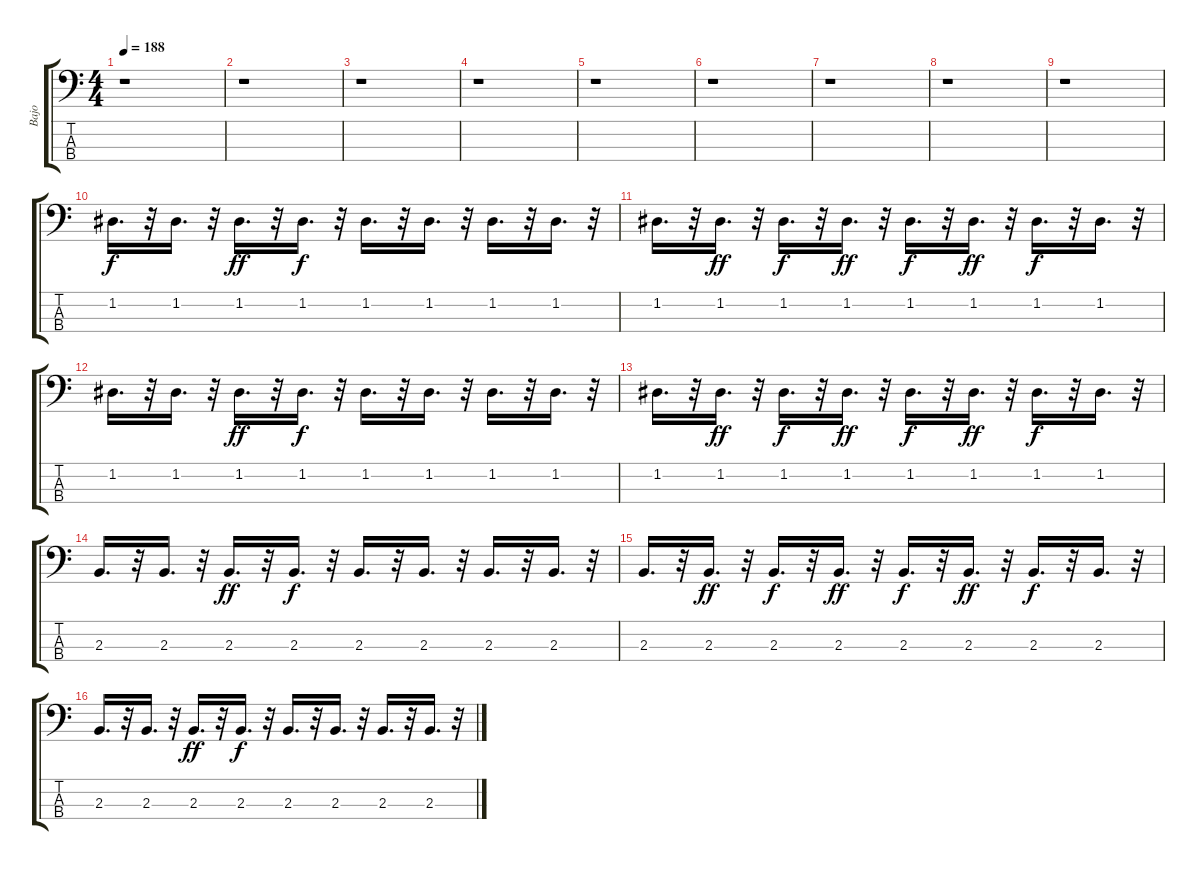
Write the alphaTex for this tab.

\track ("Bajo" "Bajo") {instrument electricbassfinger}
\staff {score tabs}
\tuning (G2 D2 A1 E1) {hide}
\ts (4 4)
\tempo 188
\clef f4
\ks c
r.1{dy f} |
r.1 |
r.1 |
r.1 |
r.1 |
r.1 |
r.1 |
r.1 |
r.1 |
1.2.16{d} r.32 1.2.16{d} r.32 1.2.16{d dy ff} r.32 1.2.16{d dy f} r.32 1.2.16{d} r.32 1.2.16{d} r.32 1.2.16{d} r.32 1.2.16{d} r.32 |
1.2.16{d} r.32 1.2.16{d dy ff} r.32 1.2.16{d dy f} r.32 1.2.16{d dy ff} r.32 1.2.16{d dy f} r.32 1.2.16{d dy ff} r.32 1.2.16{d dy f} r.32 1.2.16{d} r.32 |
1.2.16{d} r.32 1.2.16{d} r.32 1.2.16{d dy ff} r.32 1.2.16{d dy f} r.32 1.2.16{d} r.32 1.2.16{d} r.32 1.2.16{d} r.32 1.2.16{d} r.32 |
1.2.16{d} r.32 1.2.16{d dy ff} r.32 1.2.16{d dy f} r.32 1.2.16{d dy ff} r.32 1.2.16{d dy f} r.32 1.2.16{d dy ff} r.32 1.2.16{d dy f} r.32 1.2.16{d} r.32 |
2.3.16{d} r.32 2.3.16{d} r.32 2.3.16{d dy ff} r.32 2.3.16{d dy f} r.32 2.3.16{d} r.32 2.3.16{d} r.32 2.3.16{d} r.32 2.3.16{d} r.32 |
2.3.16{d} r.32 2.3.16{d dy ff} r.32 2.3.16{d dy f} r.32 2.3.16{d dy ff} r.32 2.3.16{d dy f} r.32 2.3.16{d dy ff} r.32 2.3.16{d dy f} r.32 2.3.16{d} r.32 |
2.3.16{d} r.32 2.3.16{d} r.32 2.3.16{d dy ff} r.32 2.3.16{d dy f} r.32 2.3.16{d} r.32 2.3.16{d} r.32 2.3.16{d} r.32 2.3.16{d} r.32
